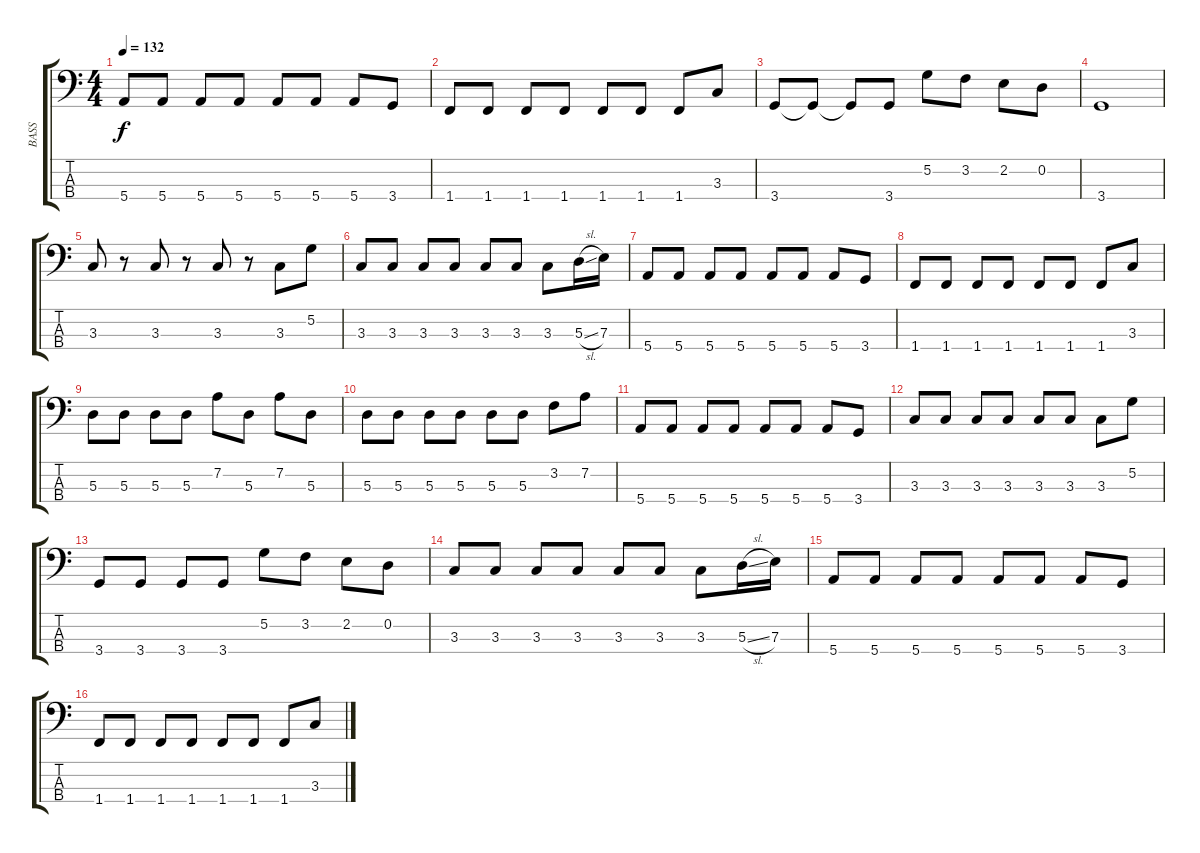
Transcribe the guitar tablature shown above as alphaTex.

\track ("BASS" "BASS") {instrument electricbasspick}
\staff {score tabs}
\tuning (G2 D2 A1 E1) {hide}
\ts (4 4)
\tempo 132
\clef f4
\ks c
5.4.8{dy f} 5.4.8 5.4.8 5.4.8 5.4.8 5.4.8 5.4.8 3.4.8 |
1.4.8 1.4.8 1.4.8 1.4.8 1.4.8 1.4.8 1.4.8 3.3.8 |
3.4.8 3.4{t}.8 3.4{t}.8 3.4.8 5.2.8 3.2.8 2.2.8 0.2.8 |
3.4.1 |
3.3.8 r.8 3.3.8 r.8 3.3.8 r.8 3.3.8 5.2.8 |
3.3.8 3.3.8 3.3.8 3.3.8 3.3.8 3.3.8 3.3.8 5.3{sl}.16 7.3.16 |
5.4.8 5.4.8 5.4.8 5.4.8 5.4.8 5.4.8 5.4.8 3.4.8 |
1.4.8 1.4.8 1.4.8 1.4.8 1.4.8 1.4.8 1.4.8 3.3.8 |
5.3.8 5.3.8 5.3.8 5.3.8 7.2.8 5.3.8 7.2.8 5.3.8 |
5.3.8 5.3.8 5.3.8 5.3.8 5.3.8 5.3.8 3.2.8 7.2.8 |
5.4.8 5.4.8 5.4.8 5.4.8 5.4.8 5.4.8 5.4.8 3.4.8 |
3.3.8 3.3.8 3.3.8 3.3.8 3.3.8 3.3.8 3.3.8 5.2.8 |
3.4.8 3.4.8 3.4.8 3.4.8 5.2.8 3.2.8 2.2.8 0.2.8 |
3.3.8 3.3.8 3.3.8 3.3.8 3.3.8 3.3.8 3.3.8 5.3{sl}.16 7.3.16 |
5.4.8 5.4.8 5.4.8 5.4.8 5.4.8 5.4.8 5.4.8 3.4.8 |
1.4.8 1.4.8 1.4.8 1.4.8 1.4.8 1.4.8 1.4.8 3.3{sl}.8
